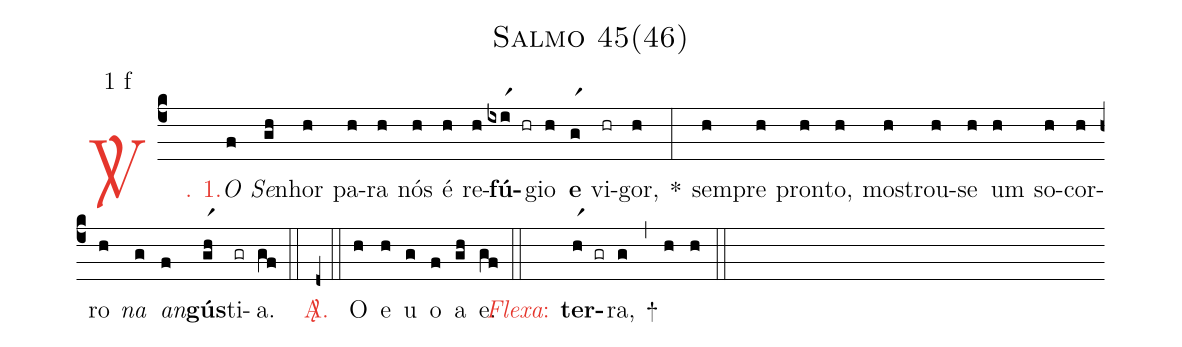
name: Salmo 45(46);
mode: 1;
mode-differentia: f;
%%
(c4)

<c><sp>V/</sp>. 1.</c>() <i>O</i>(f) <i>Se</i>(gh)nhor(h) pa(h)ra(h) nós(h) é(h) re(h)<b>fú</b>(ixir1 hr)gio(h) <b>e</b>(gr1) vi(hr)gor,(h) *(:) sem(h)pre(h) pron(h)to,(h) mos(h)trou-(h)se(h) um(h) so(h)cor(h)ro(h) <i>na</i>(g) <i>an</i>(f)<b>gús</b>(gr1h)ti(gr)a.(gf)

(::)

<c><sp>A/</sp>.</c>(d+)

(::)

<eu>O(h) e(h) u(g) o(f) a(gh) e.</eu>(gf)

(::)

<nlba><c><i>Flexa</i>:</c>() <b>ter</b></nlba>(hr1 gr)ra,(g) +(,) (h) (h)

(::)
